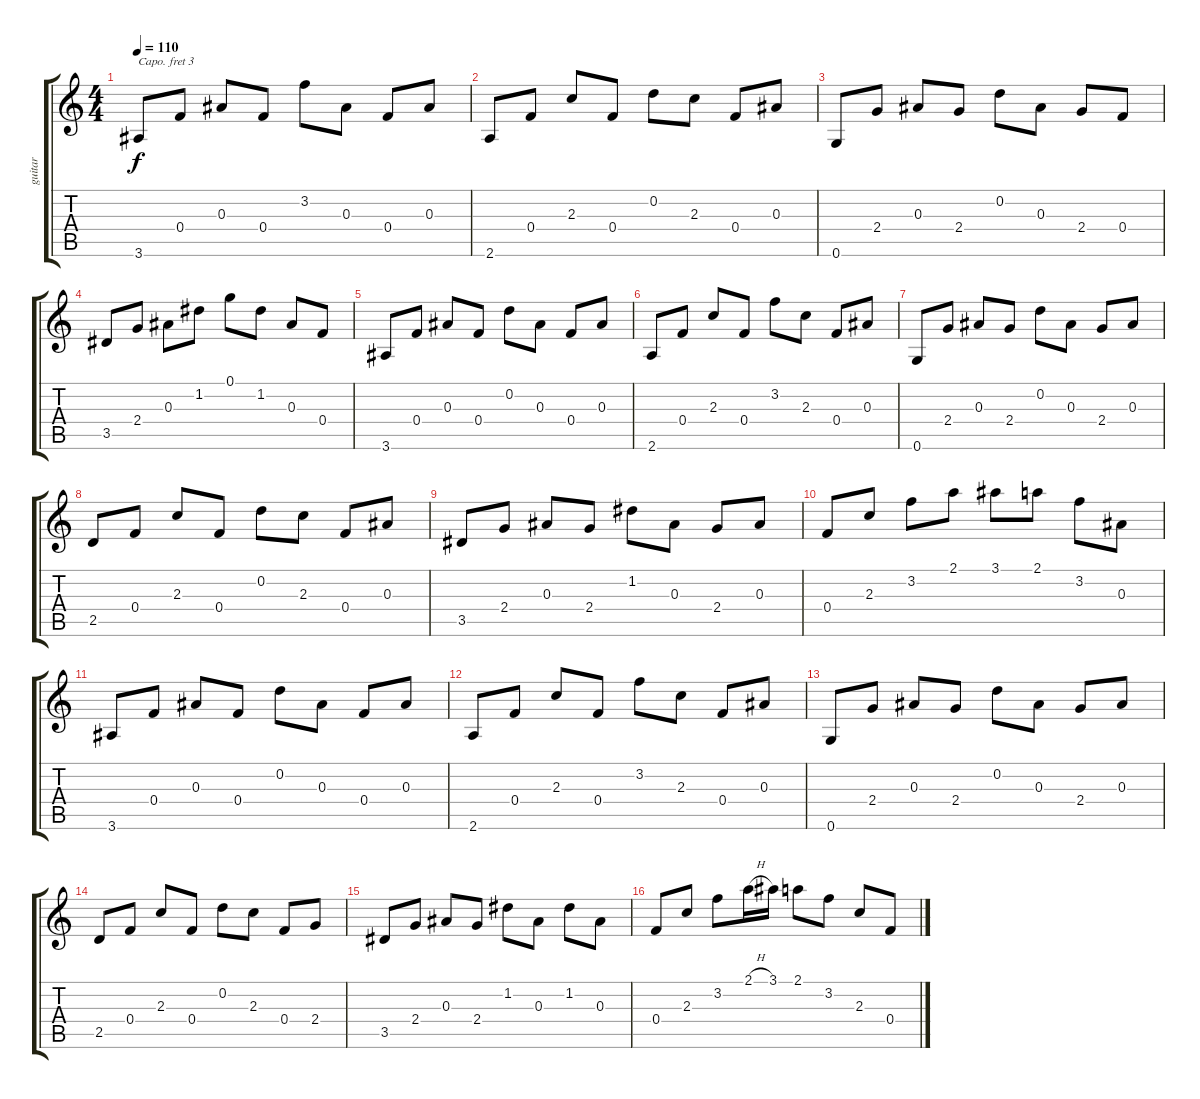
\track ("guitar" "guitar") {instrument acousticguitarsteel}
\staff {score tabs}
\capo 3
\tuning (E4 B3 G3 D3 A2 E2) {hide}
\ts (4 4)
\tempo 110
\clef g2
\ks c
3.6.8{dy f} 0.4.8 0.3.8 0.4.8 3.2.8 0.3.8 0.4.8 0.3.8 |
2.6.8 0.4.8 2.3.8 0.4.8 0.2.8 2.3.8 0.4.8 0.3.8 |
0.6.8 2.4.8 0.3.8 2.4.8 0.2.8 0.3.8 2.4.8 0.4.8 |
3.5.8 2.4.8 0.3.8 1.2.8 0.1.8 1.2.8 0.3.8 0.4.8 |
3.6.8 0.4.8 0.3.8 0.4.8 0.2.8 0.3.8 0.4.8 0.3.8 |
2.6.8 0.4.8 2.3.8 0.4.8 3.2.8 2.3.8 0.4.8 0.3.8 |
0.6.8 2.4.8 0.3.8 2.4.8 0.2.8 0.3.8 2.4.8 0.3.8 |
2.5.8 0.4.8 2.3.8 0.4.8 0.2.8 2.3.8 0.4.8 0.3.8 |
3.5.8 2.4.8 0.3.8 2.4.8 1.2.8 0.3.8 2.4.8 0.3.8 |
0.4.8 2.3.8 3.2.8 2.1.8 3.1.8 2.1.8 3.2.8 0.3.8 |
3.6.8 0.4.8 0.3.8 0.4.8 0.2.8 0.3.8 0.4.8 0.3.8 |
2.6.8 0.4.8 2.3.8 0.4.8 3.2.8 2.3.8 0.4.8 0.3.8 |
0.6.8 2.4.8 0.3.8 2.4.8 0.2.8 0.3.8 2.4.8 0.3.8 |
2.5.8 0.4.8 2.3.8 0.4.8 0.2.8 2.3.8 0.4.8 2.4.8 |
3.5.8 2.4.8 0.3.8 2.4.8 1.2.8 0.3.8 1.2.8 0.3.8 |
0.4.8 2.3.8 3.2.8 2.1{h}.16 3.1.16 2.1.8 3.2.8 2.3.8 0.4.8
